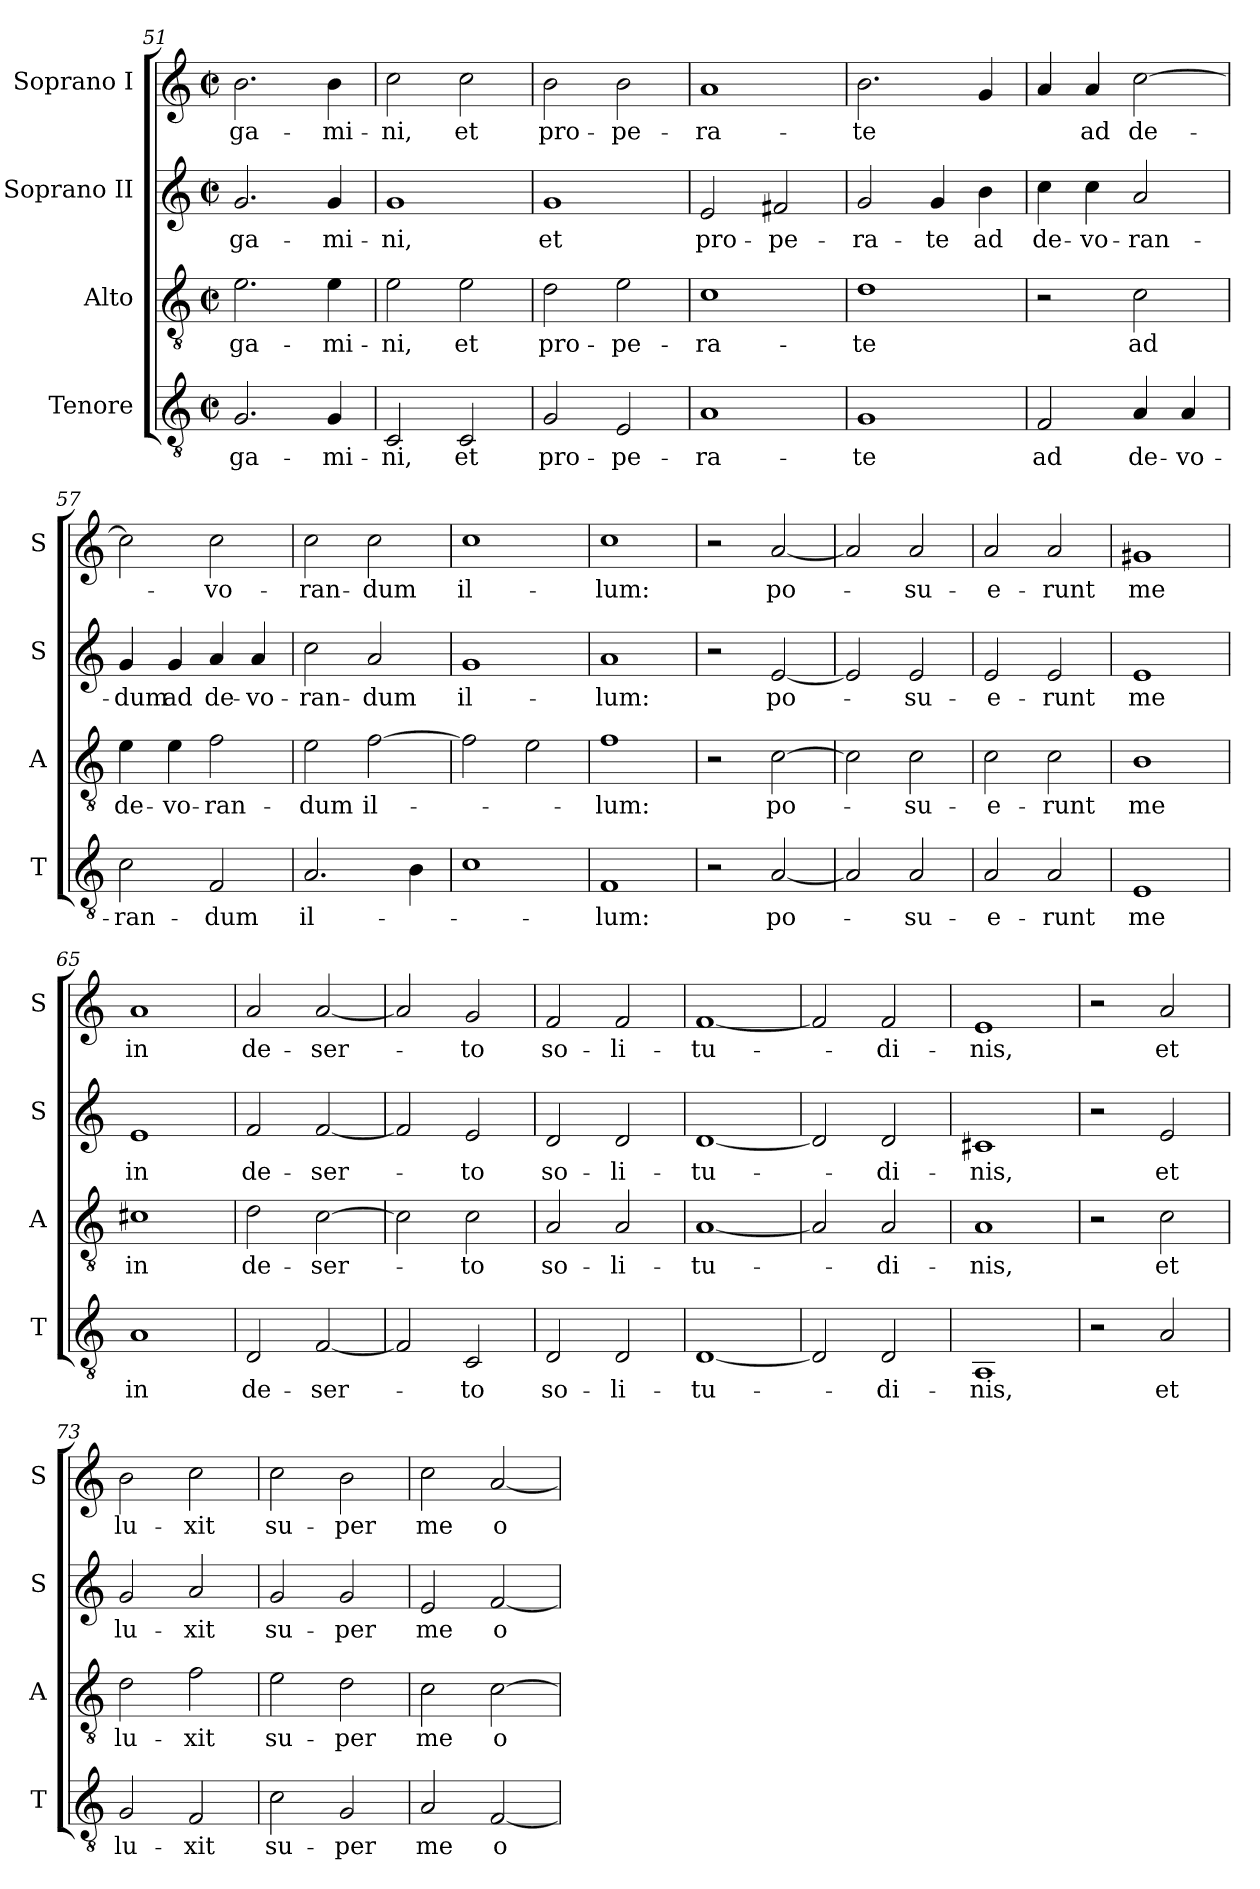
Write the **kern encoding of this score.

**kern	**text	**kern	**text	**kern	**text	**kern	**text
*part4	*part4	*part3	*part3	*part2	*part2	*part1	*part1
*staff4	*staff4	*staff3	*staff3	*staff2	*staff2	*staff1	*staff1
*I"Tenore	*	*I"Alto	*	*I"Soprano II	*	*I"Soprano I	*
*I'T	*	*I'A	*	*I'S	*	*I'S	*
*clefGv2	*	*clefGv2	*	*clefG2	*	*clefG2	*
*k[]	*	*k[]	*	*k[]	*	*k[]	*
*M2/2	*	*M2/2	*	*M2/2	*	*M2/2	*
*met(c|)	*	*met(c|)	*	*met(c|)	*	*met(c|)	*
=51	=51	=51	=51	=51	=51	=51	=51
2.G/	-ga-	2.e\	-ga-	2.g/	-ga-	2.b\	-ga-
4G/	-mi-	4e\	-mi-	4g/	-mi-	4b\	-mi-
=52	=52	=52	=52	=52	=52	=52	=52
2C/	-ni,	2e\	-ni,	1g	-ni,	2cc\	-ni,
2C/	et	2e\	et	.	.	2cc\	et
=53	=53	=53	=53	=53	=53	=53	=53
2G/	pro-	2d\	pro-	1g	et	2b\	pro-
2E/	-pe-	2e\	-pe-	.	.	2b\	-pe-
=54	=54	=54	=54	=54	=54	=54	=54
1A	-ra-	1c	-ra-	2e/	pro-	1a	-ra-
.	.	.	.	2f#X/	-pe-	.	.
=55	=55	=55	=55	=55	=55	=55	=55
1G	-te	1d	-te	2g/	-ra-	2.b\	-te
.	.	.	.	4g/	-te	.	.
.	.	.	.	4b\	ad	4g/	.
=56	=56	=56	=56	=56	=56	=56	=56
2F/	ad	2r	.	4cc\	de-	4a/	.
.	.	.	.	4cc\	-vo-	4a/	ad
4A/	de-	2c\	ad	2a/	-ran-	[2cc\	de-
4A/	-vo-	.	.	.	.	.	.
=57	=57	=57	=57	=57	=57	=57	=57
2c\	-ran-	4e\	de-	4g/	-dum	2cc\]	.
.	.	4e\	-vo-	4g/	ad	.	.
2F/	-dum	2f\	-ran-	4a/	de-	2cc\	-vo-
.	.	.	.	4a/	-vo-	.	.
=58	=58	=58	=58	=58	=58	=58	=58
2.A/	il-	2e\	-dum	2cc\	-ran-	2cc\	-ran-
.	.	[2f\	il-	2a/	-dum	2cc\	-dum
4B\	.	.	.	.	.	.	.
=59	=59	=59	=59	=59	=59	=59	=59
1c	.	2f\]	.	1g	il-	1cc	il-
.	.	2e\	.	.	.	.	.
=60	=60	=60	=60	=60	=60	=60	=60
1F	-lum:	1f	-lum:	1a	-lum:	1cc	-lum:
=61	=61	=61	=61	=61	=61	=61	=61
2r	.	2r	.	2r	.	2r	.
[2A/	po-	[2c\	po-	[2e/	po-	[2a/	po-
=62	=62	=62	=62	=62	=62	=62	=62
2A/]	.	2c\]	.	2e/]	.	2a/]	.
2A/	-su-	2c\	-su-	2e/	-su-	2a/	-su-
=63	=63	=63	=63	=63	=63	=63	=63
2A/	-e-	2c\	-e-	2e/	-e-	2a/	-e-
2A/	-runt	2c\	-runt	2e/	-runt	2a/	-runt
=64	=64	=64	=64	=64	=64	=64	=64
1E	me	1B	me	1e	me	1g#X	me
=65	=65	=65	=65	=65	=65	=65	=65
1A	in	1c#X	in	1e	in	1a	in
=66	=66	=66	=66	=66	=66	=66	=66
2D/	de-	2d\	de-	2f/	de-	2a/	de-
[2F/	-ser-	[2c\	-ser-	[2f/	-ser-	[2a/	-ser-
=67	=67	=67	=67	=67	=67	=67	=67
2F/]	.	2c\]	.	2f/]	.	2a/]	.
2C/	-to	2c\	-to	2e/	-to	2g/	-to
=68	=68	=68	=68	=68	=68	=68	=68
2D/	so-	2A/	so-	2d/	so-	2f/	so-
2D/	-li-	2A/	-li-	2d/	-li-	2f/	-li-
=69	=69	=69	=69	=69	=69	=69	=69
[1D	-tu-	[1A	-tu-	[1d	-tu-	[1f	-tu-
=70	=70	=70	=70	=70	=70	=70	=70
2D/]	.	2A/]	.	2d/]	.	2f/]	.
2D/	-di-	2A/	-di-	2d/	-di-	2f/	-di-
=71	=71	=71	=71	=71	=71	=71	=71
1AA	-nis,	1A	-nis,	1c#X	-nis,	1e	-nis,
=72	=72	=72	=72	=72	=72	=72	=72
2r	.	2r	.	2r	.	2r	.
2A/	et	2c\	et	2e/	et	2a/	et
=73	=73	=73	=73	=73	=73	=73	=73
2G/	lu-	2d\	lu-	2g/	lu-	2b\	lu-
2F/	-xit	2f\	-xit	2a/	-xit	2cc\	-xit
=74	=74	=74	=74	=74	=74	=74	=74
2c\	su-	2e\	su-	2g/	su-	2cc\	su-
2G/	-per	2d\	-per	2g/	-per	2b\	-per
=75	=75	=75	=75	=75	=75	=75	=75
2A/	me	2c\	me	2e/	me	2cc\	me
[2F/	o-	[2c\	o-	[2f/	o-	[2a/	o-
=	=	=	=	=	=	=	=
*-	*-	*-	*-	*-	*-	*-	*-
